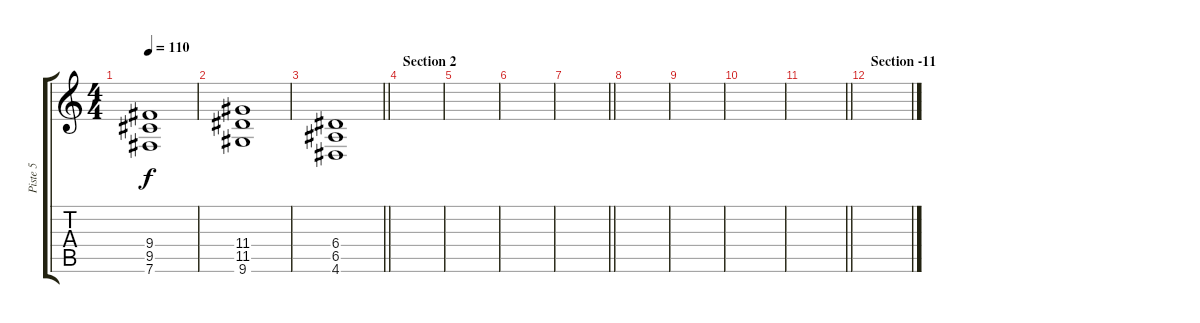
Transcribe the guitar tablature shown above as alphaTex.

\track ("Piste 5" "Piste 5") {instrument distortionguitar}
\staff {score tabs}
\tuning (B3 Gb3 D3 A2 E2 B1) {hide}
\ts (4 4)
\tempo 110
\clef g2
\ks c
(9.4 9.5 7.6).1{dy f} |
(11.4 11.5 9.6).1 |
\barLineRight lightlight
(6.4 6.5 4.6).1 |
\section ("" "Section 2")
|
|
|
\barLineRight lightlight
|
|
|
|
\barLineRight lightlight
|
\section ("" "Section -11")
